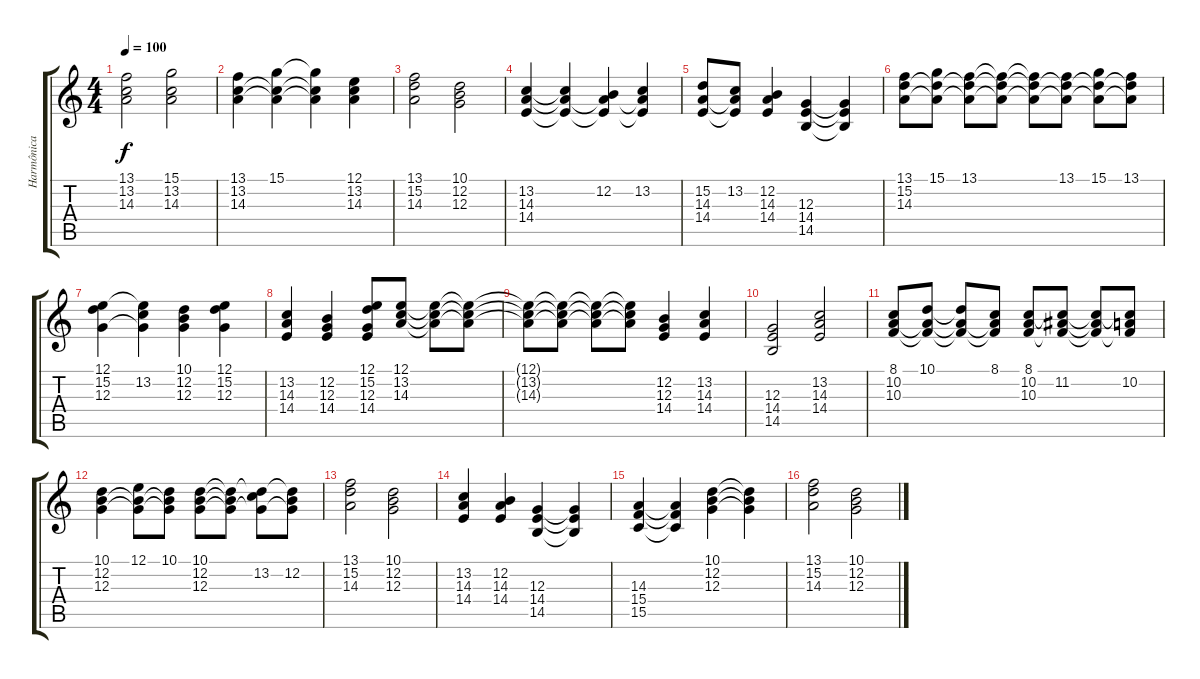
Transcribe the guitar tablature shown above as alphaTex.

\track ("Harmônica" "Harmônica") {instrument electricpiano1}
\staff {score tabs}
\tuning (E4 B3 G3 D3 A2 E2) {hide}
\ts (4 4)
\tempo 100
\clef g2
\ks c
(13.1 13.2{t} 14.3{t}).2{dy f} (15.1 13.2 14.3).2 |
(13.1 13.2 14.3).4 (15.1 13.2{t} 14.3{t}).4 (15.1{t} 13.2{t} 14.3{t}).4 (12.1 13.2 14.3).4 |
(13.1 15.2 14.3).2 (10.1 12.2 12.3).2 |
(13.2 14.3 14.4).4 (13.2{t} 14.3{t} 14.4{t}).4 (12.2 14.3{t} 14.4{t}).4 (13.2 14.3{t} 14.4{t}).4 |
(15.2 14.3 14.4).8 (13.2 14.3{t} 14.4{t}).8 (12.2 14.3 14.4).4 (12.3 14.4 14.5).4 (12.3{t} 14.4{t} 14.5{t}).4 |
(13.1 15.2 14.3).8 (15.1 15.2{t} 14.3{t}).8 (13.1 15.2{t} 14.3{t}).8 (13.1{t} 15.2{t} 14.3{t}).8 (13.1{t} 15.2{t} 14.3{t}).8 (13.1 15.2{t} 14.3{t}).8 (15.1 15.2{t} 14.3{t}).8 (13.1 15.2{t} 14.3{t}).8 |
(12.1 15.2 12.3).4 (12.1{t} 13.2 12.3{t}).4 (10.1 12.2 12.3).4 (12.1 15.2 12.3).4 |
(13.2 14.3 14.4).4 (12.2 12.3 14.4).4 (12.1 15.2 12.3 14.4).8 (12.1 13.2 14.3).8 (12.1{t} 13.2{t} 14.3{t}).8 (12.1{t} 13.2{t} 14.3{t}).8 |
(12.1{t} 13.2{t} 14.3{t}).8 (12.1{t} 13.2{t} 14.3{t}).8 (12.1{t} 13.2{t} 14.3{t}).8 (12.1{t} 13.2{t} 14.3{t}).8 (12.2 12.3 14.4).4 (13.2 14.3 14.4).4 |
(12.3 14.4 14.5).2 (13.2 14.3 14.4).2 |
(8.1 10.2 10.3).8 (10.1 10.2{t} 10.3{t}).8 (10.1{t} 10.2{t} 10.3{t}).8 (8.1 10.2{t} 10.3{t}).8 (8.1 10.2 10.3).8 (8.1{t} 11.2 10.3{t}).8 (8.1{t} 11.2{t} 10.3{t}).8 (8.1{t} 10.2 10.3{t}).8 |
(10.1 12.2 12.3).4 (12.1 12.2{t} 12.3{t}).8 (10.1 12.2{t} 12.3{t}).8 (10.1 12.2 12.3).8 (10.1{t} 12.2{t} 12.3{t}).8 (10.1{t} 13.2 12.3{t}).8 (10.1{t} 12.2 12.3{t}).8 |
(13.1 15.2 14.3).2 (10.1 12.2 12.3).2 |
(13.2 14.3 14.4).4 (12.2 14.3 14.4).4 (12.3 14.4 14.5).4 (12.3{t} 14.4{t} 14.5{t}).4 |
(14.3 15.4 15.5).4 (14.3{t} 15.4{t} 15.5{t}).4 (10.1 12.2 12.3).4 (10.1{t} 12.2{t} 12.3{t}).4 |
(13.1 15.2 14.3).2 (10.1 12.2 12.3).2
